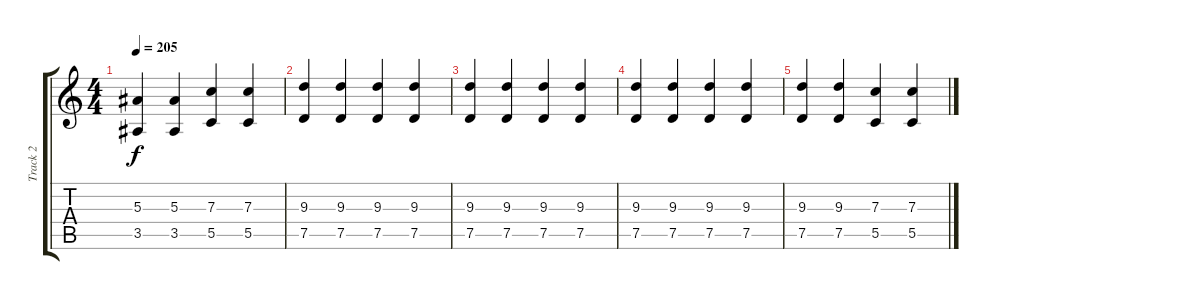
\track ("Track 2" "Track 2") {instrument overdrivenguitar}
\staff {score tabs}
\tuning (D4 A3 F3 C3 G2 D2) {hide}
\ts (4 4)
\tempo 205
\clef g2
\ks c
(5.3 3.5).4{dy f} (5.3 3.5).4 (7.3 5.5).4 (7.3 5.5).4 |
(9.3 7.5).4 (9.3 7.5).4 (9.3 7.5).4 (9.3 7.5).4 |
(9.3 7.5).4 (9.3 7.5).4 (9.3 7.5).4 (9.3 7.5).4 |
(9.3 7.5).4 (9.3 7.5).4 (9.3 7.5).4 (9.3 7.5).4 |
(9.3 7.5).4 (9.3 7.5).4 (7.3 5.5).4 (7.3 5.5).4
